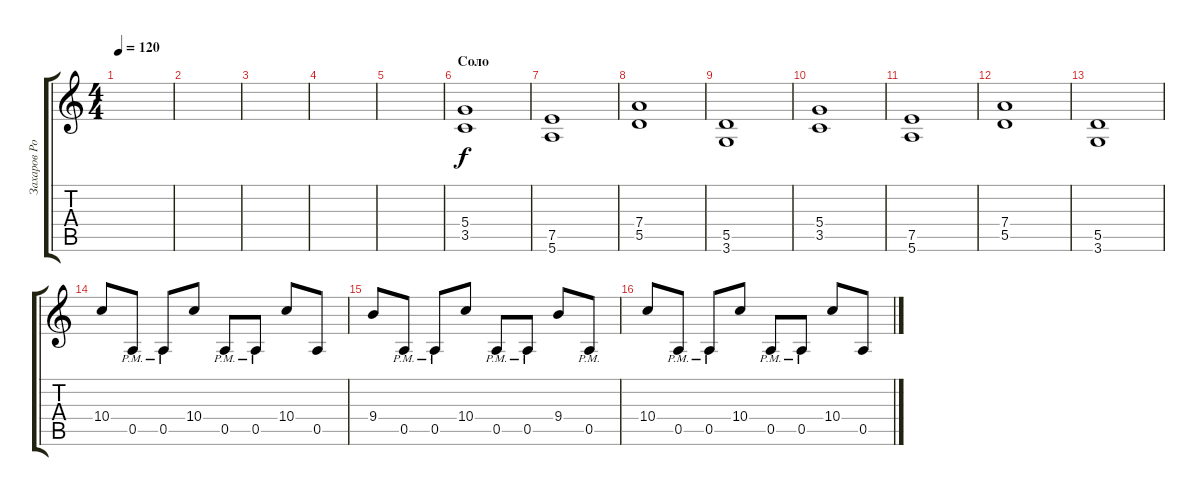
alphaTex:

\track ("Захаров Роман" "Захаров Ро") {instrument distortionguitar}
\staff {score tabs}
\tuning (E4 B3 G3 D3 A2 E2) {hide}
\ts (4 4)
\tempo 120
\clef g2
\ks c
|
|
|
|
|
\section ("" "Соло")
(5.4 3.5).1 |
(7.5 5.6).1 |
(7.4 5.5).1 |
(5.5 3.6).1 |
(5.4 3.5).1 |
(7.5 5.6).1 |
(7.4 5.5).1 |
(5.5 3.6).1 |
10.4.8 0.5{pm}.8 0.5{pm}.8 10.4.8 0.5{pm}.8 0.5{pm}.8 10.4.8 0.5.8 |
9.4.8 0.5{pm}.8 0.5{pm}.8 10.4.8 0.5{pm}.8 0.5{pm}.8 9.4.8 0.5{pm}.8 |
10.4.8 0.5{pm}.8 0.5{pm}.8 10.4.8 0.5{pm}.8 0.5{pm}.8 10.4.8 0.5.8
